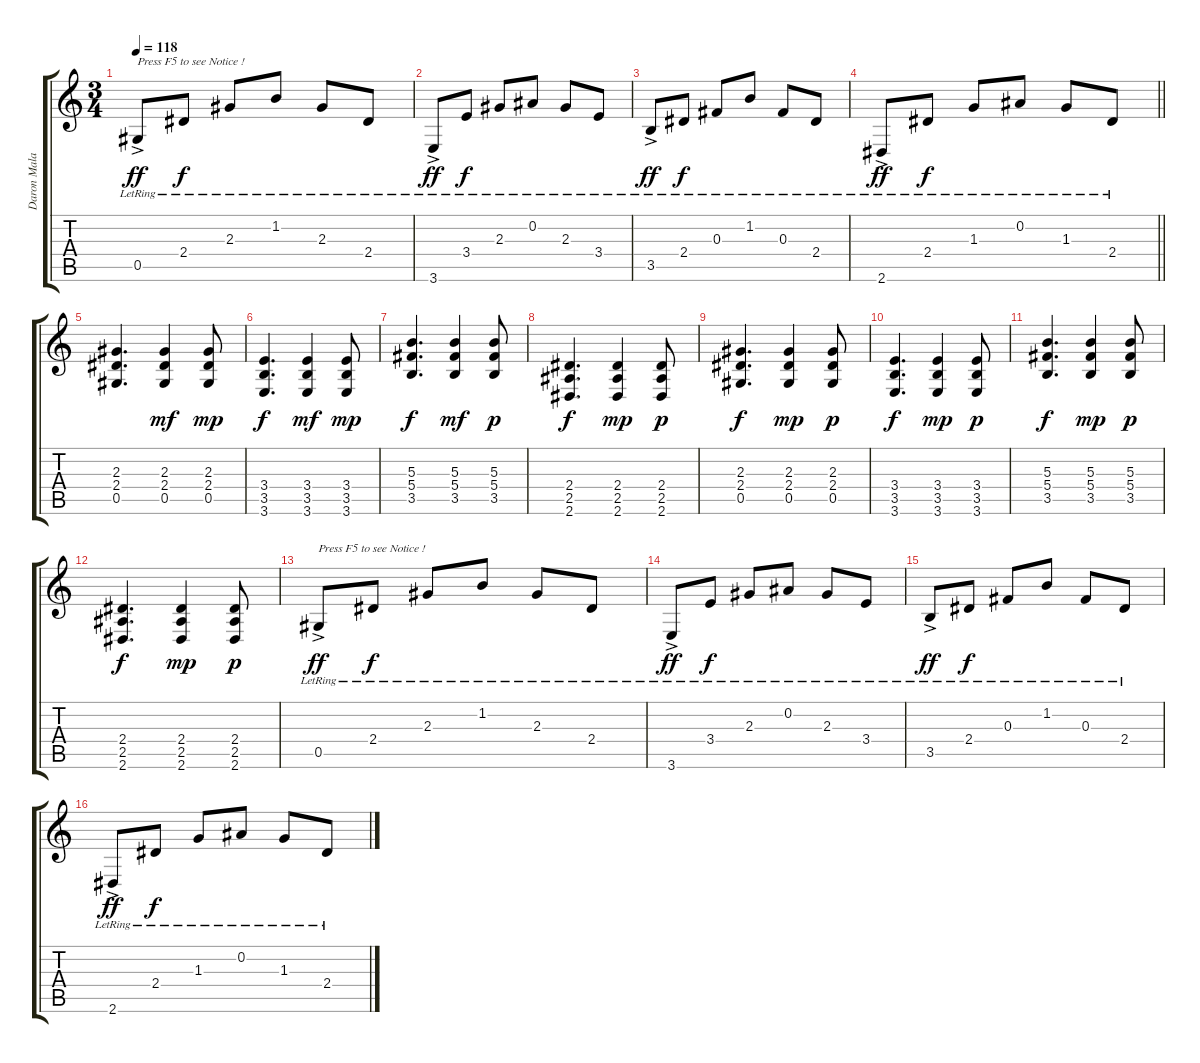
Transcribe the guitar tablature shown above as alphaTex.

\track ("Daron Malakian" "Daron Mala") {instrument electricguitarclean}
\staff {score tabs}
\tuning (Eb4 Bb3 Gb3 Db3 Ab2 Db2) {hide}
\ts (3 4)
\tempo 118
\clef g2
\ks c
0.5{ac lr}.8{txt "Press F5 to see Notice !" dy ff} 2.4{lr}.8{dy f} 2.3{lr}.8 1.2{lr}.8 2.3{lr}.8 2.4{lr}.8 |
3.6{ac lr}.8{dy ff} 3.4{lr}.8{dy f} 2.3{lr}.8 0.2{lr}.8 2.3{lr}.8 3.4{lr}.8 |
3.5{ac lr}.8{dy ff} 2.4{lr}.8{dy f} 0.3{lr}.8 1.2{lr}.8 0.3{lr}.8 2.4{lr}.8 |
\barLineRight lightlight
2.6{ac lr}.8{dy ff} 2.4{lr}.8{dy f} 1.3{lr}.8 0.2{lr}.8 1.3{lr}.8 2.4{lr}.8 |
(2.3 2.4 0.5).4{d instrument distortionguitar} (2.3 2.4 0.5).4{dy mf} (2.3 2.4 0.5).8{dy mp beam Up} |
(3.4 3.5 3.6).4{d dy f} (3.4 3.5 3.6).4{dy mf} (3.4 3.5 3.6).8{dy mp} |
(5.3 5.4 3.5).4{d dy f} (5.3 5.4 3.5).4{dy mf} (5.3 5.4 3.5).8{dy p} |
(2.4 2.5 2.6).4{d dy f} (2.4 2.5 2.6).4{dy mp} (2.4 2.5 2.6).8{dy p} |
(2.3 2.4 0.5).4{d dy f} (2.3 2.4 0.5).4{dy mp} (2.3 2.4 0.5).8{dy p} |
(3.4 3.5 3.6).4{d dy f} (3.4 3.5 3.6).4{dy mp} (3.4 3.5 3.6).8{dy p} |
(5.3 5.4 3.5).4{d dy f} (5.3 5.4 3.5).4{dy mp} (5.3 5.4 3.5).8{dy p} |
(2.4 2.5 2.6).4{d dy f} (2.4 2.5 2.6).4{dy mp} (2.4 2.5 2.6).8{dy p} |
0.5{ac lr}.8{txt "Press F5 to see Notice !" dy ff instrument electricguitarclean} 2.4{lr}.8{dy f} 2.3{lr}.8 1.2{lr}.8 2.3{lr}.8 2.4{lr}.8 |
3.6{ac lr}.8{dy ff} 3.4{lr}.8{dy f} 2.3{lr}.8 0.2{lr}.8 2.3{lr}.8 3.4{lr}.8 |
3.5{ac lr}.8{dy ff} 2.4{lr}.8{dy f} 0.3{lr}.8 1.2{lr}.8 0.3{lr}.8 2.4{lr}.8 |
2.6{ac lr}.8{dy ff} 2.4{lr}.8{dy f} 1.3{lr}.8 0.2{lr}.8 1.3{lr}.8 2.4{lr}.8
